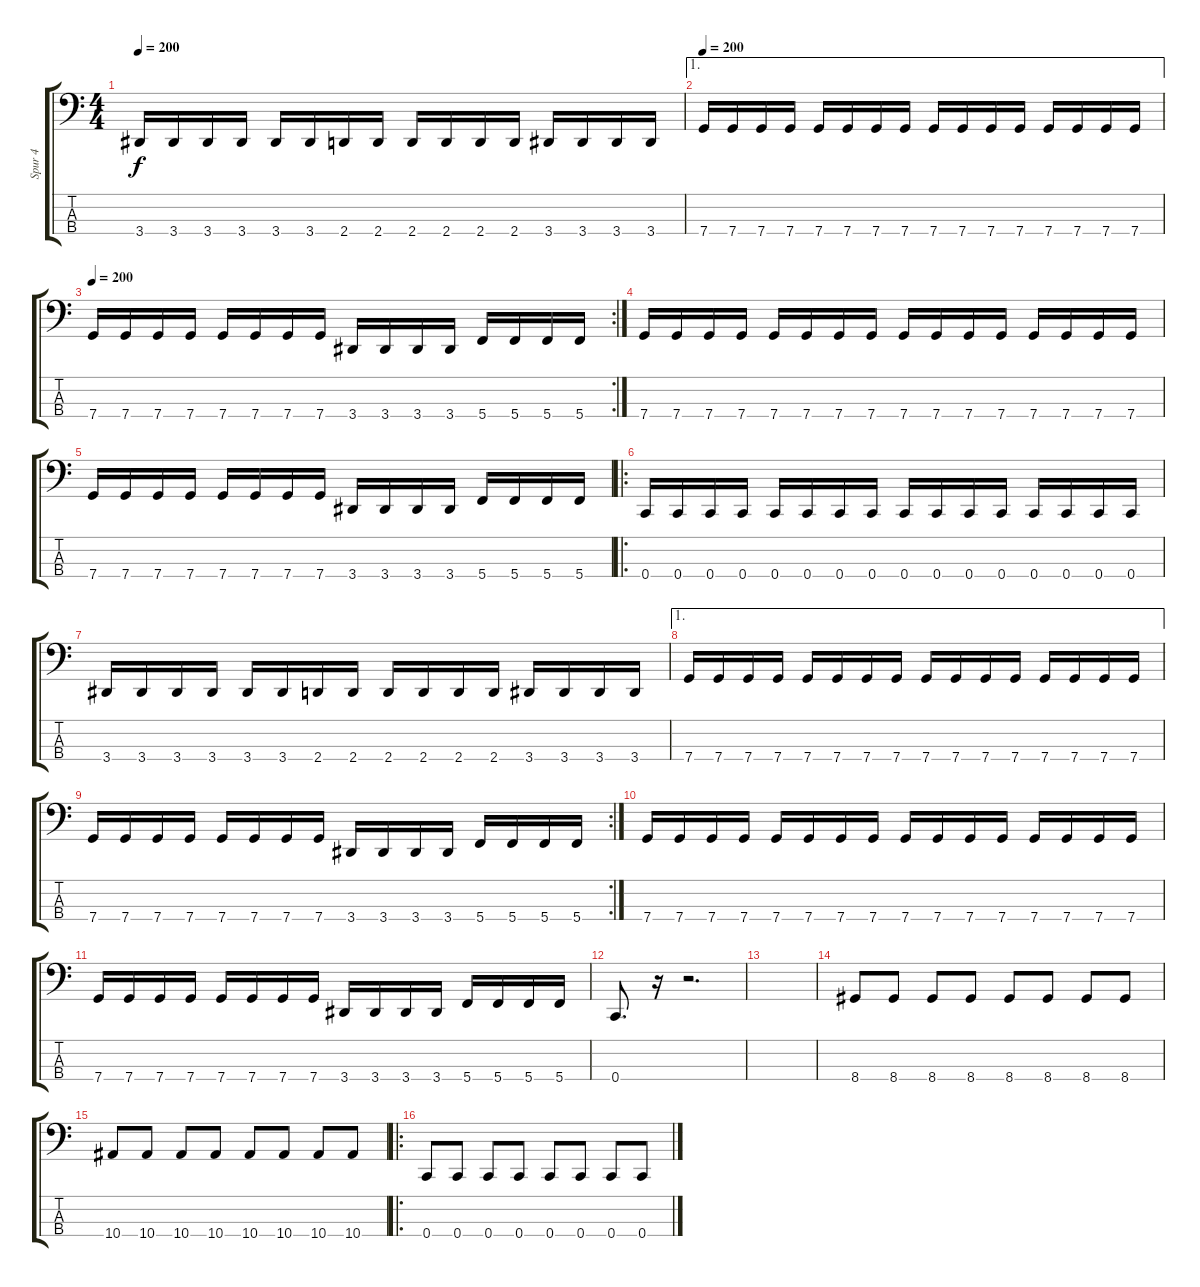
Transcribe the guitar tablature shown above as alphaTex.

\track ("Spur 4" "Spur 4") {instrument electricbasspick}
\staff {score tabs}
\tuning (F2 C2 G1 C1) {hide}
\ts (4 4)
\tempo 200
\clef f4
\ks c
3.4.16{dy f} 3.4.16 3.4.16 3.4.16 3.4.16 3.4.16 2.4.16 2.4.16 2.4.16 2.4.16 2.4.16 2.4.16 3.4.16 3.4.16 3.4.16 3.4.16 |
\ae 1
\tempo 200
7.4.16 7.4.16 7.4.16 7.4.16 7.4.16 7.4.16 7.4.16 7.4.16 7.4.16 7.4.16 7.4.16 7.4.16 7.4.16 7.4.16 7.4.16 7.4.16 |
\rc 2
\tempo 200
7.4.16 7.4.16 7.4.16 7.4.16 7.4.16 7.4.16 7.4.16 7.4.16 3.4.16 3.4.16 3.4.16 3.4.16 5.4.16 5.4.16 5.4.16 5.4.16 |
7.4.16 7.4.16 7.4.16 7.4.16 7.4.16 7.4.16 7.4.16 7.4.16 7.4.16 7.4.16 7.4.16 7.4.16 7.4.16 7.4.16 7.4.16 7.4.16 |
7.4.16 7.4.16 7.4.16 7.4.16 7.4.16 7.4.16 7.4.16 7.4.16 3.4.16 3.4.16 3.4.16 3.4.16 5.4.16 5.4.16 5.4.16 5.4.16 |
\ro
0.4.16 0.4.16 0.4.16 0.4.16 0.4.16 0.4.16 0.4.16 0.4.16 0.4.16 0.4.16 0.4.16 0.4.16 0.4.16 0.4.16 0.4.16 0.4.16 |
3.4.16 3.4.16 3.4.16 3.4.16 3.4.16 3.4.16 2.4.16 2.4.16 2.4.16 2.4.16 2.4.16 2.4.16 3.4.16 3.4.16 3.4.16 3.4.16 |
\ae 1
7.4.16 7.4.16 7.4.16 7.4.16 7.4.16 7.4.16 7.4.16 7.4.16 7.4.16 7.4.16 7.4.16 7.4.16 7.4.16 7.4.16 7.4.16 7.4.16 |
\rc 2
7.4.16 7.4.16 7.4.16 7.4.16 7.4.16 7.4.16 7.4.16 7.4.16 3.4.16 3.4.16 3.4.16 3.4.16 5.4.16 5.4.16 5.4.16 5.4.16 |
7.4.16 7.4.16 7.4.16 7.4.16 7.4.16 7.4.16 7.4.16 7.4.16 7.4.16 7.4.16 7.4.16 7.4.16 7.4.16 7.4.16 7.4.16 7.4.16 |
7.4.16 7.4.16 7.4.16 7.4.16 7.4.16 7.4.16 7.4.16 7.4.16 3.4.16 3.4.16 3.4.16 3.4.16 5.4.16 5.4.16 5.4.16 5.4.16 |
0.4.8{d} r.16 r.2{d} |
|
8.4.8 8.4.8 8.4.8 8.4.8 8.4.8 8.4.8 8.4.8 8.4.8 |
10.4.8 10.4.8 10.4.8 10.4.8 10.4.8 10.4.8 10.4.8 10.4.8 |
\ro
0.4.8 0.4.8 0.4.8 0.4.8 0.4.8 0.4.8 0.4.8 0.4.8
